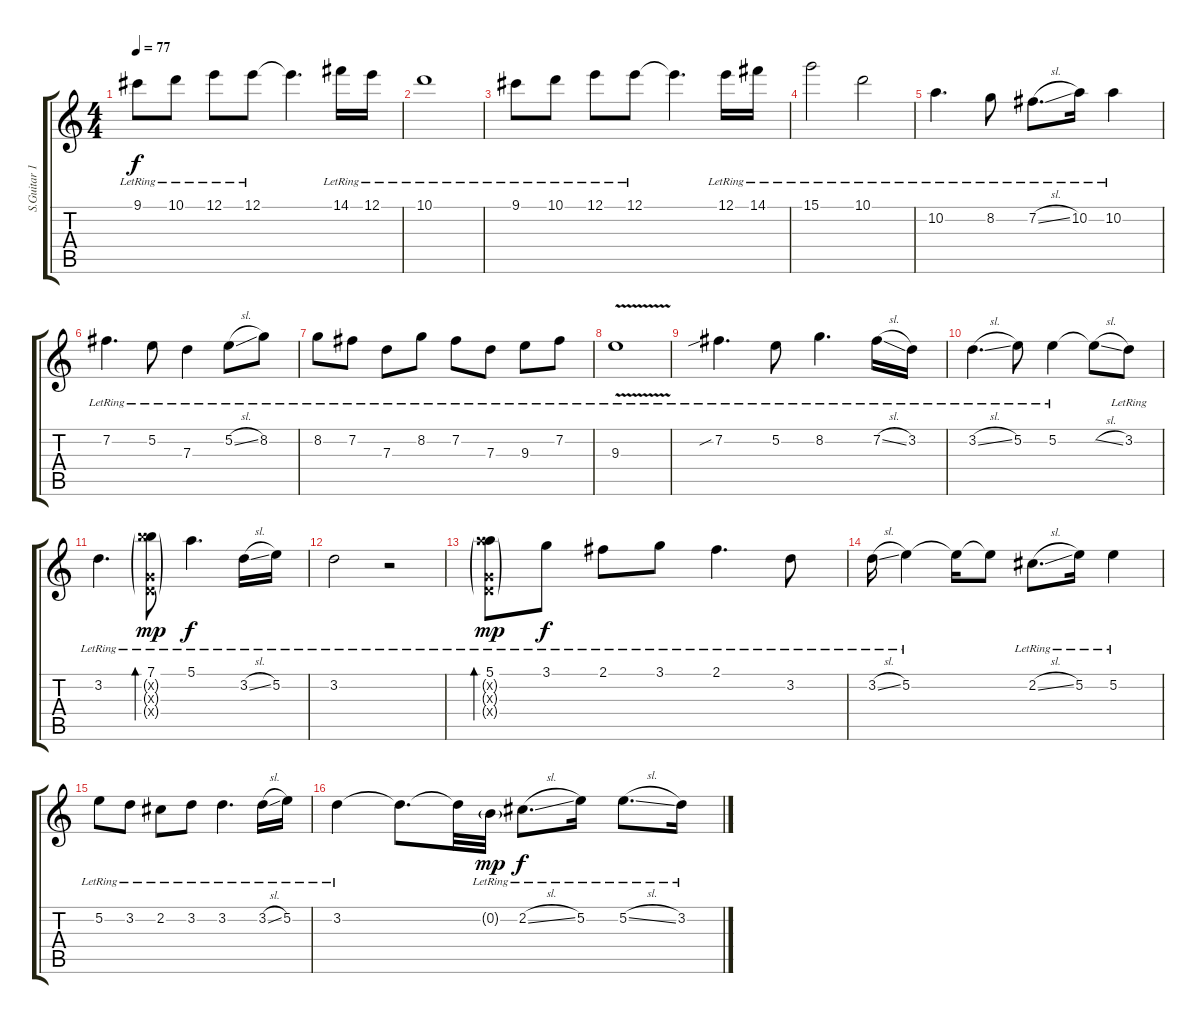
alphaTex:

\track ("S.Guitar 1" "S.Guitar 1") {instrument acousticguitarsteel}
\staff {score tabs}
\tuning (E4 B3 G3 D3 A2 E2) {hide}
\ts (4 4)
\tempo 77
\clef g2
\ks c
9.1{lr}.8{dy f} 10.1{lr}.8 12.1{lr}.8 12.1{lr}.8 12.1{t}.4{d} 14.1{lr}.16 12.1{lr}.16 |
10.1{lr}.1 |
9.1{lr}.8 10.1{lr}.8 12.1{lr}.8 12.1{lr}.8 12.1{t}.4{d} 12.1{lr}.16 14.1{lr}.16 |
15.1{lr}.2 10.1{lr}.2 |
10.2{lr}.4{d} 8.2{lr}.8 7.2{sl lr}.8{d} 10.2{lr}.16 10.2{lr}.4 |
7.2{lr}.4{d} 5.2{lr}.8 7.3{lr}.4 5.2{sl lr}.8 8.2{lr}.8 |
8.2{lr}.8 7.2{lr}.8 7.3{lr}.8 8.2{lr}.8 7.2{lr}.8 7.3{lr}.8 9.3{lr}.8 7.2{lr}.8 |
9.3{v lr}.1 |
7.2{sib lr}.4{d} 5.2{lr}.8 8.2{lr}.4{d} 7.2{sl lr}.16 3.2{lr}.16 |
3.2{sl lr}.4{d} 5.2{lr}.8 5.2{lr}.4 5.2{sl t}.8 3.2{lr}.8 |
3.2{lr}.4{d} (7.1{lr} 12.2{g x} 0.3{g x} 0.4{g x}).8{bd 120 dy mp} 5.1{lr}.4{d dy f} 3.2{sl lr}.16 5.2{lr}.16 |
3.2{lr}.2 r.2 |
(5.1{lr} 10.2{g x} 0.3{g x} 0.4{g x}).8{bd 120 dy mp} 3.1{lr}.8{dy f} 2.1{lr}.8 3.1{lr}.8 2.1{lr}.4{d} 3.2{lr}.8 |
3.2{sl lr}.16 5.2{lr}.4 5.2{t}.16 5.2{t}.8 2.2{sl lr}.8{d} 5.2{lr}.16 5.2{lr}.4 |
5.2{lr}.8 3.2{lr}.8 2.2{lr}.8 3.2{lr}.8 3.2{lr}.4{d} 3.2{sl lr}.16 5.2{lr}.16 |
3.2{lr}.4 3.2{t}.8{d} 3.2{t}.32 0.2{g lr}.32{dy mp} 2.2{sl lr}.8{d dy f} 5.2{lr}.16 5.2{sl lr}.8{d} 3.2{lr}.16
